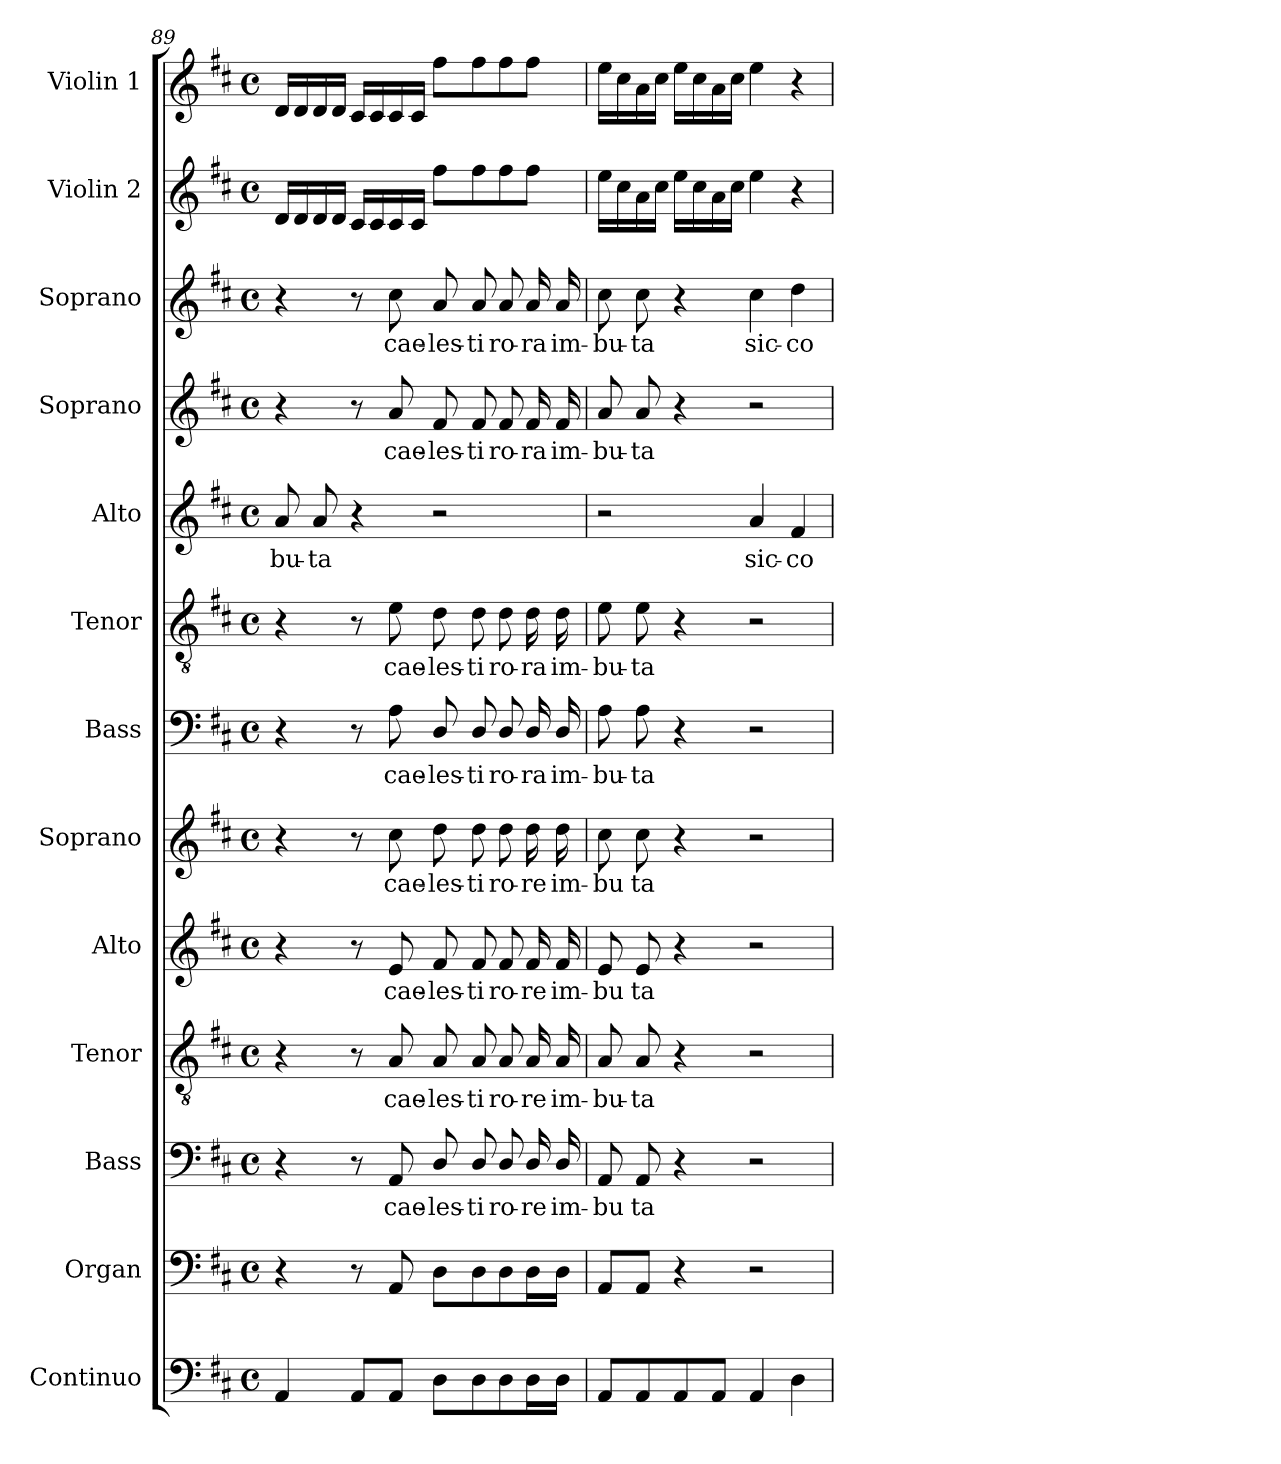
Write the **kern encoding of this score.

**kern	**kern	**kern	**text	**kern	**text	**kern	**text	**kern	**text	**kern	**text	**kern	**text	**kern	**text	**kern	**text	**kern	**text	**kern	**kern
*part13	*part12	*part11	*part11	*part10	*part10	*part9	*part9	*part8	*part8	*part7	*part7	*part6	*part6	*part5	*part5	*part4	*part4	*part3	*part3	*part2	*part1
*staff13	*staff12	*staff11	*staff11	*staff10	*staff10	*staff9	*staff9	*staff8	*staff8	*staff7	*staff7	*staff6	*staff6	*staff5	*staff5	*staff4	*staff4	*staff3	*staff3	*staff2	*staff1
*I"Continuo	*I"Organ	*I"Bass	*	*I"Tenor	*	*I"Alto	*	*I"Soprano	*	*I"Bass	*	*I"Tenor	*	*I"Alto	*	*I"Soprano	*	*I"Soprano	*	*I"Violin 2	*I"Violin 1
*I'Cont.	*I'Org.	*I'B.	*	*I'T.	*	*I'A.	*	*I'S.	*	*I'B.	*	*I'T.	*	*I'A.	*	*I'S.	*	*I'S.	*	*I'Vln. 2	*I'Vln. 1
*clefF4	*clefF4	*clefF4	*	*clefGv2	*	*clefG2	*	*clefG2	*	*clefF4	*	*clefGv2	*	*clefG2	*	*clefG2	*	*clefG2	*	*clefG2	*clefG2
*	*	*	*	*ITrd7c12	*	*	*	*	*	*	*	*ITrd7c12	*	*	*	*	*	*	*	*	*
*k[f#c#]	*k[f#c#]	*k[f#c#]	*	*k[f#c#]	*	*k[f#c#]	*	*k[f#c#]	*	*k[f#c#]	*	*k[f#c#]	*	*k[f#c#]	*	*k[f#c#]	*	*k[f#c#]	*	*k[f#c#]	*k[f#c#]
*D:	*D:	*D:	*	*D:	*	*D:	*	*D:	*	*D:	*	*D:	*	*D:	*	*D:	*	*D:	*	*D:	*D:
*M4/4	*M4/4	*M4/4	*	*M4/4	*	*M4/4	*	*M4/4	*	*M4/4	*	*M4/4	*	*M4/4	*	*M4/4	*	*M4/4	*	*M4/4	*M4/4
*met(c)	*met(c)	*met(c)	*	*met(c)	*	*met(c)	*	*met(c)	*	*met(c)	*	*met(c)	*	*met(c)	*	*met(c)	*	*met(c)	*	*met(c)	*met(c)
=89	=89	=89	=89	=89	=89	=89	=89	=89	=89	=89	=89	=89	=89	=89	=89	=89	=89	=89	=89	=89	=89
!	!	!	!	!	!	!	!	!	!	!	!	!	!	!	!LO:LY:b:color=#000000	!	!	!	!	!	!
4AAi/	4r	4r	.	4r	.	4r	.	4r	.	4r	.	4r	.	8ai/	-bu-	4r	.	4r	.	16di/LL	16di/LL
.	.	.	.	.	.	.	.	.	.	.	.	.	.	.	.	.	.	.	.	16di/	16di/
!	!	!	!	!	!	!	!	!	!	!	!	!	!	!	!LO:LY:b:color=#000000	!	!	!	!	!	!
.	.	.	.	.	.	.	.	.	.	.	.	.	.	8ai/	-ta	.	.	.	.	16di/	16di/
.	.	.	.	.	.	.	.	.	.	.	.	.	.	.	.	.	.	.	.	16di/JJ	16di/JJ
8AAi/L	8r	8r	.	8r	.	8r	.	8r	.	8r	.	8r	.	4r	.	8r	.	8r	.	16c#i/LL	16c#i/LL
.	.	.	.	.	.	.	.	.	.	.	.	.	.	.	.	.	.	.	.	16c#i/	16c#i/
!	!	!	!LO:LY:b:color=#000000	!	!	!	!	!	!	!	!	!	!	!	!	!	!	!	!	!	!
!	!	!	!	!	!LO:LY:b:color=#000000	!	!	!	!	!	!	!	!	!	!	!	!	!	!	!	!
!	!	!	!	!	!	!	!LO:LY:b:color=#000000	!	!	!	!	!	!	!	!	!	!	!	!	!	!
!	!	!	!	!	!	!	!	!	!LO:LY:b:color=#000000	!	!	!	!	!	!	!	!	!	!	!	!
!	!	!	!	!	!	!	!	!	!	!	!LO:LY:b:color=#000000	!	!	!	!	!	!	!	!	!	!
!	!	!	!	!	!	!	!	!	!	!	!	!	!LO:LY:b:color=#000000	!	!	!	!	!	!	!	!
!	!	!	!	!	!	!	!	!	!	!	!	!	!	!	!	!	!LO:LY:b:color=#000000	!	!	!	!
!	!	!	!	!	!	!	!	!	!	!	!	!	!	!	!	!	!	!	!LO:LY:b:color=#000000	!	!
8AAi/J	8AAi/	8AAi/	cae-	8AAi/	cae-	8ei/	cae-	8cc#i\	cae-	8Ai\	cae-	8Ei\	cae-	.	.	8ai/	cae-	8cc#i\	cae-	16c#i/	16c#i/
.	.	.	.	.	.	.	.	.	.	.	.	.	.	.	.	.	.	.	.	16c#i/JJ	16c#i/JJ
!	!	!	!LO:LY:b:color=#000000	!	!	!	!	!	!	!	!	!	!	!	!	!	!	!	!	!	!
!	!	!	!	!	!LO:LY:b:color=#000000	!	!	!	!	!	!	!	!	!	!	!	!	!	!	!	!
!	!	!	!	!	!	!	!LO:LY:b:color=#000000	!	!	!	!	!	!	!	!	!	!	!	!	!	!
!	!	!	!	!	!	!	!	!	!LO:LY:b:color=#000000	!	!	!	!	!	!	!	!	!	!	!	!
!	!	!	!	!	!	!	!	!	!	!	!LO:LY:b:color=#000000	!	!	!	!	!	!	!	!	!	!
!	!	!	!	!	!	!	!	!	!	!	!	!	!LO:LY:b:color=#000000	!	!	!	!	!	!	!	!
!	!	!	!	!	!	!	!	!	!	!	!	!	!	!	!	!	!LO:LY:b:color=#000000	!	!	!	!
!	!	!	!	!	!	!	!	!	!	!	!	!	!	!	!	!	!	!	!LO:LY:b:color=#000000	!	!
8Di\L	8Di\L	8Di/	-les-	8AAi/	-les-	8f#i/	-les-	8ddi\	-les-	8Di/	-les-	8Di\	-les-	2r	.	8f#i/	-les-	8ai/	-les-	8ff#i\L	8ff#i\L
!	!	!	!LO:LY:b:color=#000000	!	!	!	!	!	!	!	!	!	!	!	!	!	!	!	!	!	!
!	!	!	!	!	!LO:LY:b:color=#000000	!	!	!	!	!	!	!	!	!	!	!	!	!	!	!	!
!	!	!	!	!	!	!	!LO:LY:b:color=#000000	!	!	!	!	!	!	!	!	!	!	!	!	!	!
!	!	!	!	!	!	!	!	!	!LO:LY:b:color=#000000	!	!	!	!	!	!	!	!	!	!	!	!
!	!	!	!	!	!	!	!	!	!	!	!LO:LY:b:color=#000000	!	!	!	!	!	!	!	!	!	!
!	!	!	!	!	!	!	!	!	!	!	!	!	!LO:LY:b:color=#000000	!	!	!	!	!	!	!	!
!	!	!	!	!	!	!	!	!	!	!	!	!	!	!	!	!	!LO:LY:b:color=#000000	!	!	!	!
!	!	!	!	!	!	!	!	!	!	!	!	!	!	!	!	!	!	!	!LO:LY:b:color=#000000	!	!
8Di\	8Di\	8Di/	-ti	8AAi/	-ti	8f#i/	-ti	8ddi\	-ti	8Di/	-ti	8Di\	-ti	.	.	8f#i/	-ti	8ai/	-ti	8ff#i\	8ff#i\
!	!	!	!LO:LY:b:color=#000000	!	!	!	!	!	!	!	!	!	!	!	!	!	!	!	!	!	!
!	!	!	!	!	!LO:LY:b:color=#000000	!	!	!	!	!	!	!	!	!	!	!	!	!	!	!	!
!	!	!	!	!	!	!	!LO:LY:b:color=#000000	!	!	!	!	!	!	!	!	!	!	!	!	!	!
!	!	!	!	!	!	!	!	!	!LO:LY:b:color=#000000	!	!	!	!	!	!	!	!	!	!	!	!
!	!	!	!	!	!	!	!	!	!	!	!LO:LY:b:color=#000000	!	!	!	!	!	!	!	!	!	!
!	!	!	!	!	!	!	!	!	!	!	!	!	!LO:LY:b:color=#000000	!	!	!	!	!	!	!	!
!	!	!	!	!	!	!	!	!	!	!	!	!	!	!	!	!	!LO:LY:b:color=#000000	!	!	!	!
!	!	!	!	!	!	!	!	!	!	!	!	!	!	!	!	!	!	!	!LO:LY:b:color=#000000	!	!
8Di\	8Di\	8Di/	ro-	8AAi/	ro-	8f#i/	ro-	8ddi\	ro-	8Di/	ro-	8Di\	ro-	.	.	8f#i/	ro-	8ai/	ro-	8ff#i\	8ff#i\
!	!	!	!LO:LY:b:color=#000000	!	!	!	!	!	!	!	!	!	!	!	!	!	!	!	!	!	!
!	!	!	!	!	!LO:LY:b:color=#000000	!	!	!	!	!	!	!	!	!	!	!	!	!	!	!	!
!	!	!	!	!	!	!	!LO:LY:b:color=#000000	!	!	!	!	!	!	!	!	!	!	!	!	!	!
!	!	!	!	!	!	!	!	!	!LO:LY:b:color=#000000	!	!	!	!	!	!	!	!	!	!	!	!
!	!	!	!	!	!	!	!	!	!	!	!LO:LY:b:color=#000000	!	!	!	!	!	!	!	!	!	!
!	!	!	!	!	!	!	!	!	!	!	!	!	!LO:LY:b:color=#000000	!	!	!	!	!	!	!	!
!	!	!	!	!	!	!	!	!	!	!	!	!	!	!	!	!	!LO:LY:b:color=#000000	!	!	!	!
!	!	!	!	!	!	!	!	!	!	!	!	!	!	!	!	!	!	!	!LO:LY:b:color=#000000	!	!
16Di\L	16Di\L	16Di/	-re	16AAi/	-re	16f#i/	-re	16ddi\	-re	16Di/	-ra	16Di\	-ra	.	.	16f#i/	-ra	16ai/	-ra	8ff#i\J	8ff#i\J
!	!	!	!LO:LY:b:color=#000000	!	!	!	!	!	!	!	!	!	!	!	!	!	!	!	!	!	!
!	!	!	!	!	!LO:LY:b:color=#000000	!	!	!	!	!	!	!	!	!	!	!	!	!	!	!	!
!	!	!	!	!	!	!	!LO:LY:b:color=#000000	!	!	!	!	!	!	!	!	!	!	!	!	!	!
!	!	!	!	!	!	!	!	!	!LO:LY:b:color=#000000	!	!	!	!	!	!	!	!	!	!	!	!
!	!	!	!	!	!	!	!	!	!	!	!LO:LY:b:color=#000000	!	!	!	!	!	!	!	!	!	!
!	!	!	!	!	!	!	!	!	!	!	!	!	!LO:LY:b:color=#000000	!	!	!	!	!	!	!	!
!	!	!	!	!	!	!	!	!	!	!	!	!	!	!	!	!	!LO:LY:b:color=#000000	!	!	!	!
!	!	!	!	!	!	!	!	!	!	!	!	!	!	!	!	!	!	!	!LO:LY:b:color=#000000	!	!
16Di\JJ	16Di\JJ	16Di/	im-	16AAi/	im-	16f#i/	im-	16ddi\	im-	16Di/	im-	16Di\	im-	.	.	16f#i/	im-	16ai/	im-	.	.
=90	=90	=90	=90	=90	=90	=90	=90	=90	=90	=90	=90	=90	=90	=90	=90	=90	=90	=90	=90	=90	=90
!	!	!	!LO:LY:b:color=#000000	!	!	!	!	!	!	!	!	!	!	!	!	!	!	!	!	!	!
!	!	!	!	!	!LO:LY:b:color=#000000	!	!	!	!	!	!	!	!	!	!	!	!	!	!	!	!
!	!	!	!	!	!	!	!LO:LY:b:color=#000000	!	!	!	!	!	!	!	!	!	!	!	!	!	!
!	!	!	!	!	!	!	!	!	!LO:LY:b:color=#000000	!	!	!	!	!	!	!	!	!	!	!	!
!	!	!	!	!	!	!	!	!	!	!	!LO:LY:b:color=#000000	!	!	!	!	!	!	!	!	!	!
!	!	!	!	!	!	!	!	!	!	!	!	!	!LO:LY:b:color=#000000	!	!	!	!	!	!	!	!
!	!	!	!	!	!	!	!	!	!	!	!	!	!	!	!	!	!LO:LY:b:color=#000000	!	!	!	!
!	!	!	!	!	!	!	!	!	!	!	!	!	!	!	!	!	!	!	!LO:LY:b:color=#000000	!	!
8AAi/L	8AAi/L	8AAi/	-bu	8AAi/	-bu-	8ei/	-bu	8cc#i\	-bu	8Ai\	-bu-	8Ei\	-bu-	2r	.	8ai/	-bu-	8cc#i\	-bu-	16eei\LL	16eei\LL
.	.	.	.	.	.	.	.	.	.	.	.	.	.	.	.	.	.	.	.	16cc#i\	16cc#i\
!	!	!	!LO:LY:b:color=#000000	!	!	!	!	!	!	!	!	!	!	!	!	!	!	!	!	!	!
!	!	!	!	!	!LO:LY:b:color=#000000	!	!	!	!	!	!	!	!	!	!	!	!	!	!	!	!
!	!	!	!	!	!	!	!LO:LY:b:color=#000000	!	!	!	!	!	!	!	!	!	!	!	!	!	!
!	!	!	!	!	!	!	!	!	!LO:LY:b:color=#000000	!	!	!	!	!	!	!	!	!	!	!	!
!	!	!	!	!	!	!	!	!	!	!	!LO:LY:b:color=#000000	!	!	!	!	!	!	!	!	!	!
!	!	!	!	!	!	!	!	!	!	!	!	!	!LO:LY:b:color=#000000	!	!	!	!	!	!	!	!
!	!	!	!	!	!	!	!	!	!	!	!	!	!	!	!	!	!LO:LY:b:color=#000000	!	!	!	!
!	!	!	!	!	!	!	!	!	!	!	!	!	!	!	!	!	!	!	!LO:LY:b:color=#000000	!	!
8AAi/	8AAi/J	8AAi/	ta	8AAi/	-ta	8ei/	ta	8cc#i\	ta	8Ai\	-ta	8Ei\	-ta	.	.	8ai/	-ta	8cc#i\	-ta	16ai\	16ai\
.	.	.	.	.	.	.	.	.	.	.	.	.	.	.	.	.	.	.	.	16cc#i\JJ	16cc#i\JJ
8AAi/	4r	4r	.	4r	.	4r	.	4r	.	4r	.	4r	.	.	.	4r	.	4r	.	16eei\LL	16eei\LL
.	.	.	.	.	.	.	.	.	.	.	.	.	.	.	.	.	.	.	.	16cc#i\	16cc#i\
8AAi/J	.	.	.	.	.	.	.	.	.	.	.	.	.	.	.	.	.	.	.	16ai\	16ai\
.	.	.	.	.	.	.	.	.	.	.	.	.	.	.	.	.	.	.	.	16cc#i\JJ	16cc#i\JJ
!	!	!	!	!	!	!	!	!	!	!	!	!	!	!	!LO:LY:b:color=#000000	!	!	!	!	!	!
!	!	!	!	!	!	!	!	!	!	!	!	!	!	!	!	!	!	!	!LO:LY:b:color=#000000	!	!
4AAi/	2r	2r	.	2r	.	2r	.	2r	.	2r	.	2r	.	4ai/	sic-	2r	.	4cc#i\	sic-	4eei\	4eei\
!	!	!	!	!	!	!	!	!	!	!	!	!	!	!	!LO:LY:b:color=#000000	!	!	!	!	!	!
!	!	!	!	!	!	!	!	!	!	!	!	!	!	!	!	!	!	!	!LO:LY:b:color=#000000	!	!
4Di\	.	.	.	.	.	.	.	.	.	.	.	.	.	4f#i/	-co	.	.	4ddi\	-co	4r	4r
=	=	=	=	=	=	=	=	=	=	=	=	=	=	=	=	=	=	=	=	=	=
*-	*-	*-	*-	*-	*-	*-	*-	*-	*-	*-	*-	*-	*-	*-	*-	*-	*-	*-	*-	*-	*-
